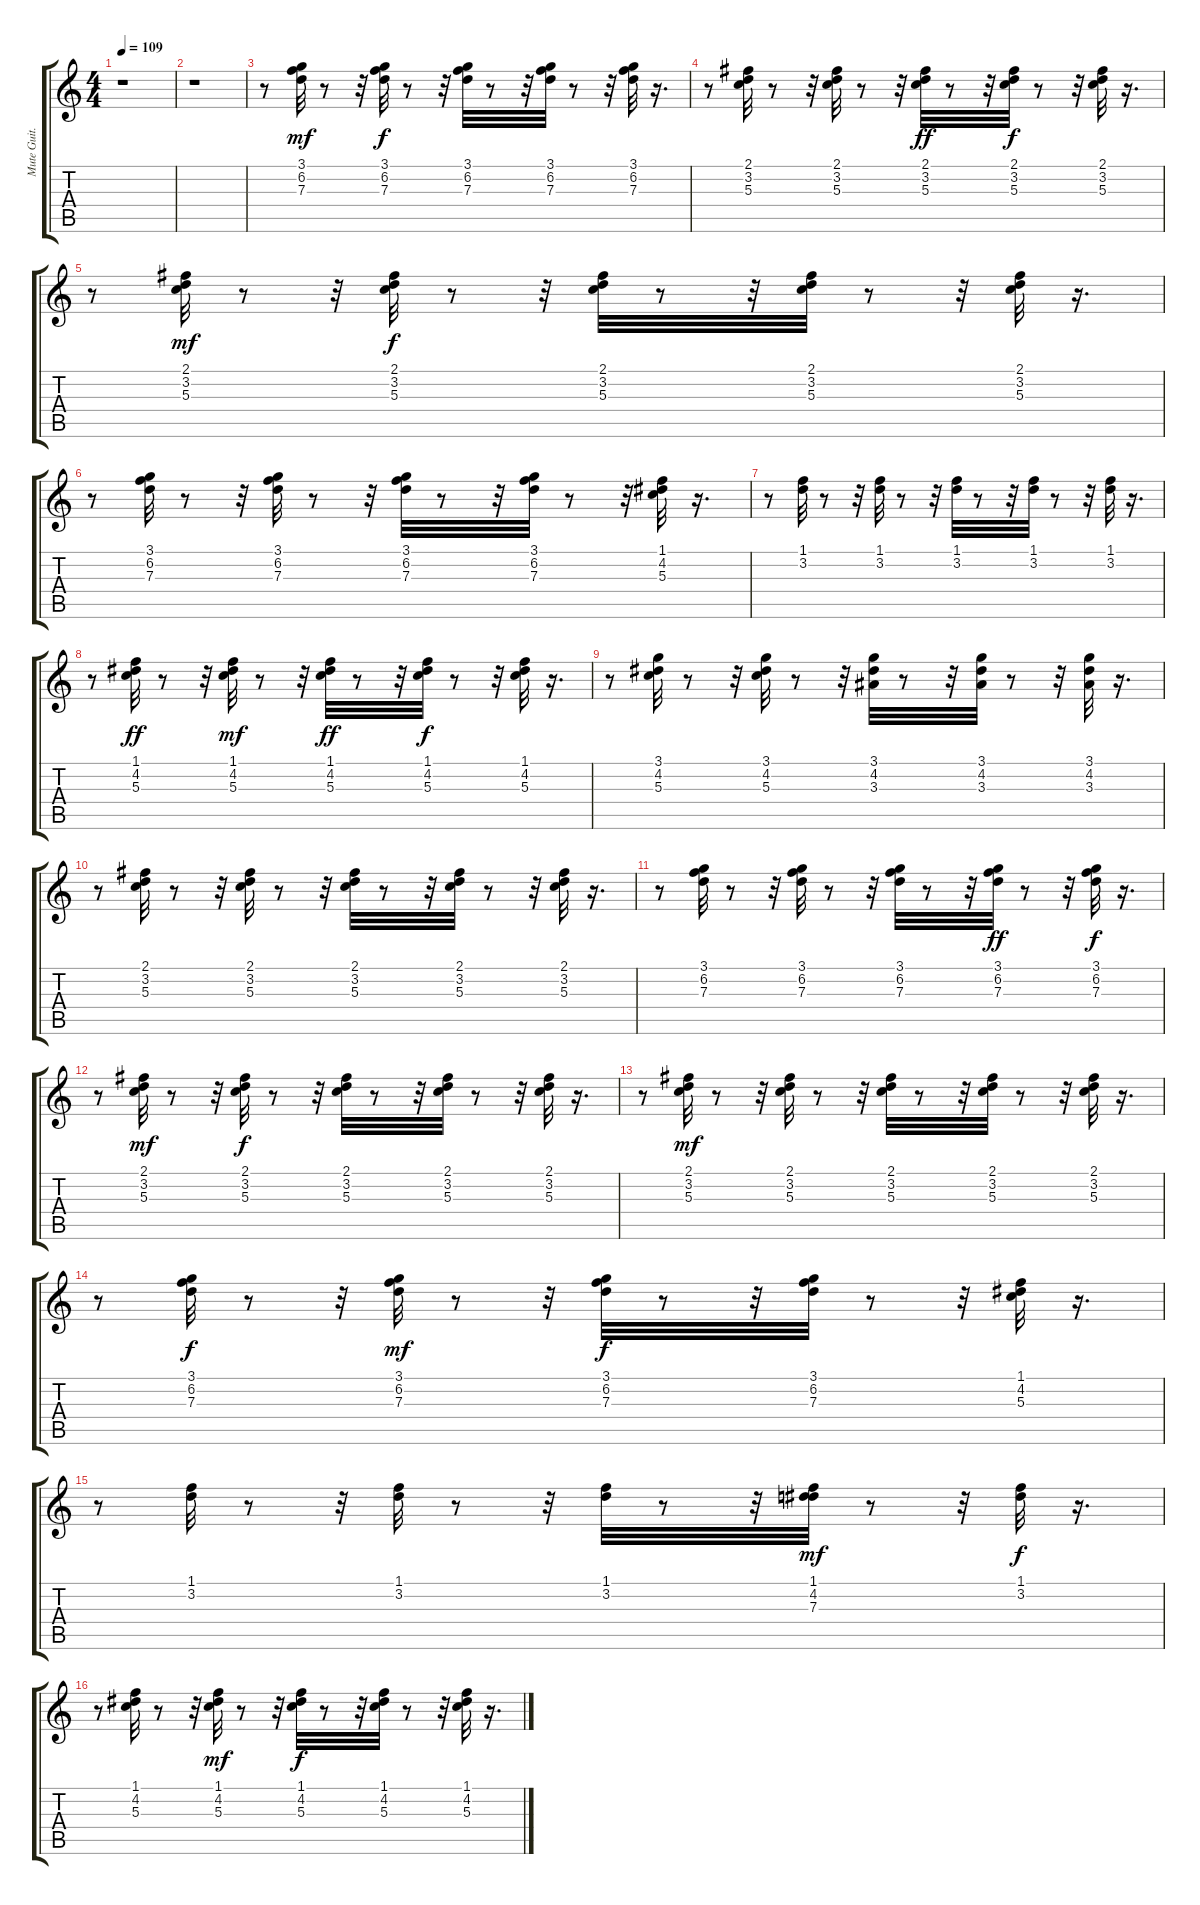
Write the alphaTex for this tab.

\track ("Mute Guit." "Mute Guit.") {instrument electricguitarmuted}
\staff {score tabs}
\tuning (E4 B3 G3 D3 A2 E2) {hide}
\ts (4 4)
\tempo 109
\clef g2
\ks c
r.1{dy mf} |
r.1 |
r.8 (3.1 6.2 7.3).32 r.8 r.32 (3.1 6.2 7.3).32{dy f} r.8 r.32 (3.1 6.2 7.3).32 r.8 r.32 (3.1 6.2 7.3).32 r.8 r.32 (3.1 6.2 7.3).32 r.16{d} |
r.8 (2.1 3.2 5.3).32 r.8 r.32 (2.1 3.2 5.3).32 r.8 r.32 (2.1 3.2 5.3).32{dy ff} r.8 r.32 (2.1 3.2 5.3).32{dy f} r.8 r.32 (2.1 3.2 5.3).32 r.16{d} |
r.8 (2.1 3.2 5.3).32{dy mf} r.8 r.32 (2.1 3.2 5.3).32{dy f} r.8 r.32 (2.1 3.2 5.3).32 r.8 r.32 (2.1 3.2 5.3).32 r.8 r.32 (2.1 3.2 5.3).32 r.16{d} |
r.8 (3.1 6.2 7.3).32 r.8 r.32 (3.1 6.2 7.3).32 r.8 r.32 (3.1 6.2 7.3).32 r.8 r.32 (3.1 6.2 7.3).32 r.8 r.32 (1.1 4.2 5.3).32 r.16{d} |
r.8 (1.1 3.2).32 r.8 r.32 (1.1 3.2).32 r.8 r.32 (1.1 3.2).32 r.8 r.32 (1.1 3.2).32 r.8 r.32 (1.1 3.2).32 r.16{d} |
r.8 (1.1 4.2 5.3).32{dy ff} r.8 r.32 (1.1 4.2 5.3).32{dy mf} r.8 r.32 (1.1 4.2 5.3).32{dy ff} r.8 r.32 (1.1 4.2 5.3).32{dy f} r.8 r.32 (1.1 4.2 5.3).32 r.16{d} |
r.8 (3.1 4.2 5.3).32 r.8 r.32 (3.1 4.2 5.3).32 r.8 r.32 (3.1 4.2 3.3).32 r.8 r.32 (3.1 4.2 3.3).32 r.8 r.32 (3.1 4.2 3.3).32 r.16{d} |
r.8 (2.1 3.2 5.3).32 r.8 r.32 (2.1 3.2 5.3).32 r.8 r.32 (2.1 3.2 5.3).32 r.8 r.32 (2.1 3.2 5.3).32 r.8 r.32 (2.1 3.2 5.3).32 r.16{d} |
r.8 (3.1 6.2 7.3).32 r.8 r.32 (3.1 6.2 7.3).32 r.8 r.32 (3.1 6.2 7.3).32 r.8 r.32 (3.1 6.2 7.3).32{dy ff} r.8 r.32 (3.1 6.2 7.3).32{dy f} r.16{d} |
r.8 (2.1 3.2 5.3).32{dy mf} r.8 r.32 (2.1 3.2 5.3).32{dy f} r.8 r.32 (2.1 3.2 5.3).32 r.8 r.32 (2.1 3.2 5.3).32 r.8 r.32 (2.1 3.2 5.3).32 r.16{d} |
r.8 (2.1 3.2 5.3).32{dy mf} r.8 r.32 (2.1 3.2 5.3).32 r.8 r.32 (2.1 3.2 5.3).32 r.8 r.32 (2.1 3.2 5.3).32 r.8 r.32 (2.1 3.2 5.3).32 r.16{d} |
r.8 (3.1 6.2 7.3).32{dy f} r.8 r.32 (3.1 6.2 7.3).32{dy mf} r.8 r.32 (3.1 6.2 7.3).32{dy f} r.8 r.32 (3.1 6.2 7.3).32 r.8 r.32 (1.1 4.2 5.3).32 r.16{d} |
r.8 (1.1 3.2).32 r.8 r.32 (1.1 3.2).32 r.8 r.32 (1.1 3.2).32 r.8 r.32 (1.1 4.2 7.3).32{dy mf} r.8 r.32 (1.1 3.2).32{dy f} r.16{d} |
r.8 (1.1 4.2 5.3).32 r.8 r.32 (1.1 4.2 5.3).32{dy mf} r.8 r.32 (1.1 4.2 5.3).32{dy f} r.8 r.32 (1.1 4.2 5.3).32 r.8 r.32 (1.1 4.2 5.3).32 r.16{d}
